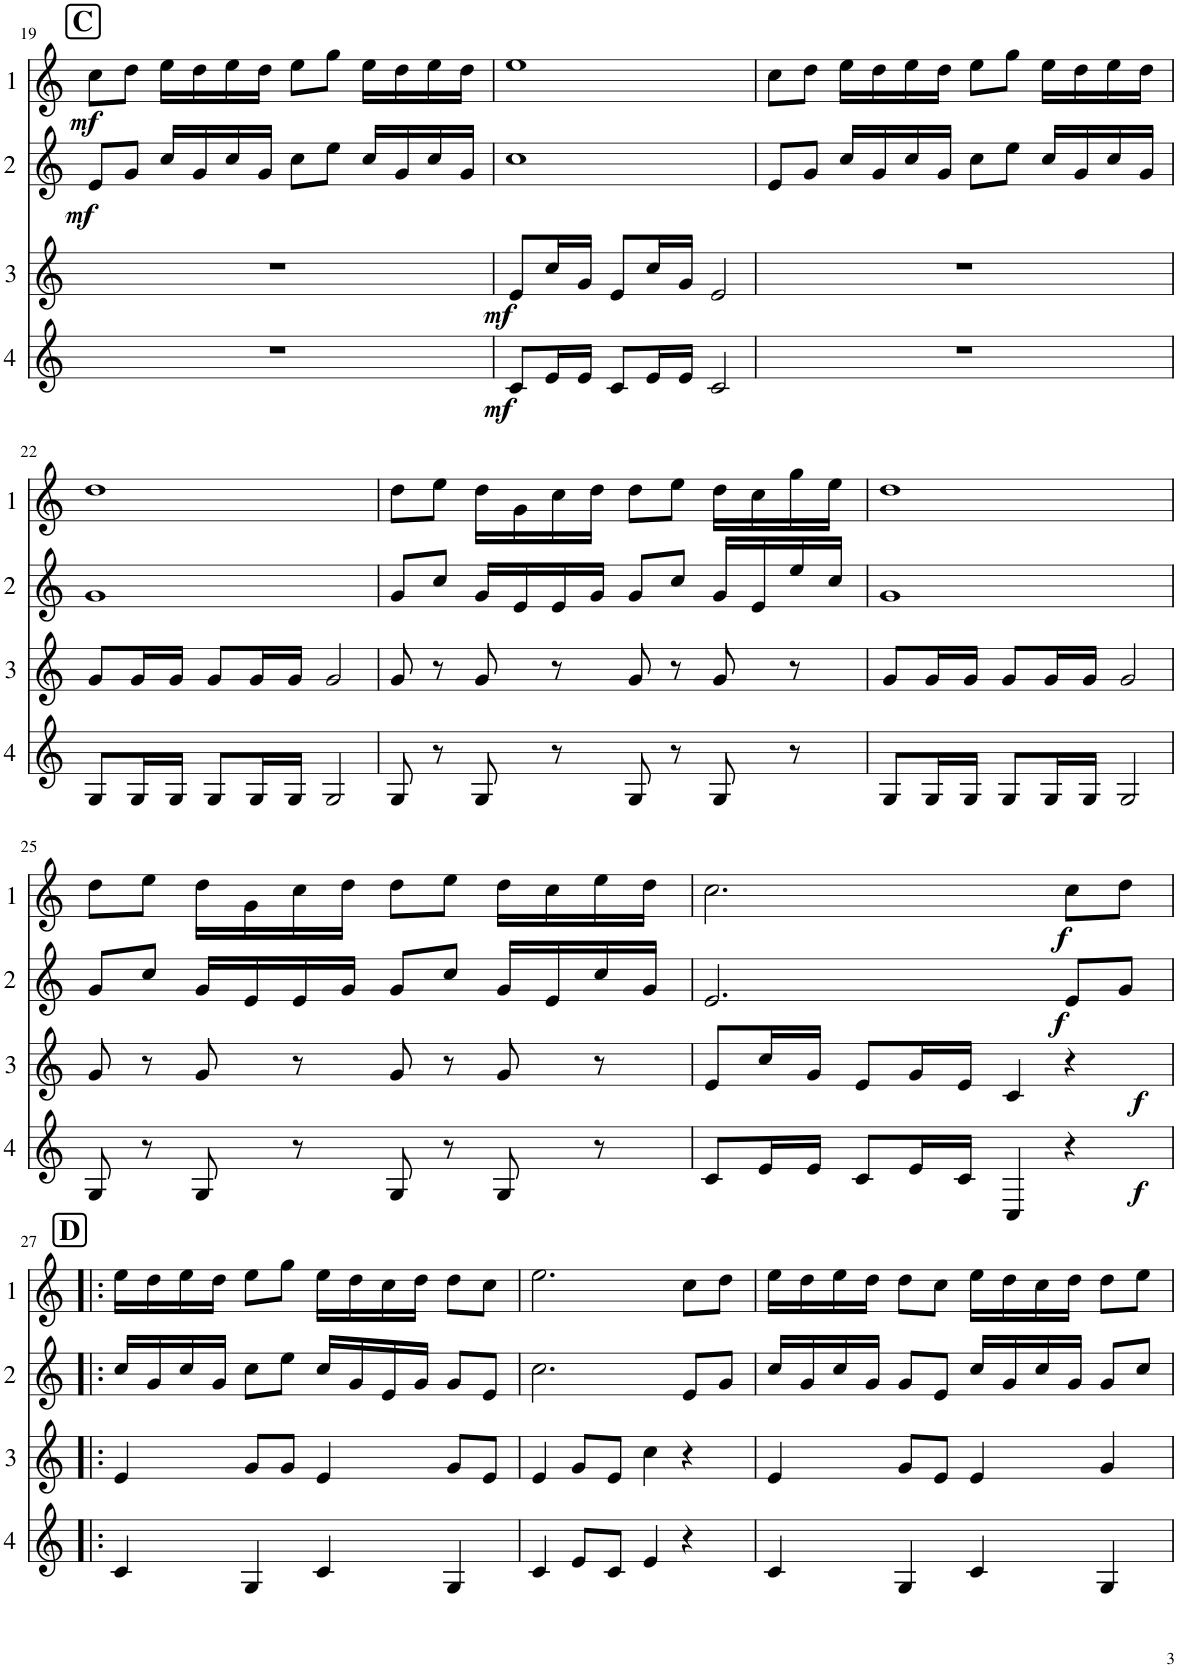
**kern	**dynam	**kern	**dynam	**kern	**dynam	**kern	**dynam
*part4	*part4	*part3	*part3	*part2	*part2	*part1	*part1
*staff4	*staff4	*staff3	*staff3	*staff2	*staff2	*staff1	*staff1
*I"Cor 4	*	*I"Cor 3	*	*I"Cor 2	*	*I"Cor 1	*
!!LO:PB:g=z
*clefG2	*	*clefG2	*	*clefG2	*	*clefG2	*
*Trd4c7	*	*Trd4c7	*	*Trd4c7	*	*Trd4c7	*
*k[]	*	*k[]	*	*k[]	*	*k[]	*
*M4/4	*	*M4/4	*	*M4/4	*	*M4/4	*
!!LO:REH:place=s1:a:B:cj:fs=14:t=C
=19	=19	=19	=19	=19	=19	=19	=19
!	!	!	!	!	!LO:DY:b	!	!LO:DY:b
1r	.	1r	.	8e/L	mf	8cc\L	mf
.	.	.	.	8g/J	.	8dd\J	.
.	.	.	.	16cc/LL	.	16ee\LL	.
.	.	.	.	16g/	.	16dd\	.
.	.	.	.	16cc/	.	16ee\	.
.	.	.	.	16g/JJ	.	16dd\JJ	.
.	.	.	.	8cc\L	.	8ee\L	.
.	.	.	.	8ee\J	.	8gg\J	.
.	.	.	.	16cc/LL	.	16ee\LL	.
.	.	.	.	16g/	.	16dd\	.
.	.	.	.	16cc/	.	16ee\	.
.	.	.	.	16g/JJ	.	16dd\JJ	.
=20	=20	=20	=20	=20	=20	=20	=20
!	!LO:DY:b	!	!LO:DY:b	!	!	!	!
8c/L	mf	8e/L	mf	1cc	.	1ee	.
16e/L	.	16cc/L	.	.	.	.	.
16e/JJ	.	16g/JJ	.	.	.	.	.
8c/L	.	8e/L	.	.	.	.	.
16e/L	.	16cc/L	.	.	.	.	.
16e/JJ	.	16g/JJ	.	.	.	.	.
2c/	.	2e/	.	.	.	.	.
=21	=21	=21	=21	=21	=21	=21	=21
1r	.	1r	.	8e/L	.	8cc\L	.
.	.	.	.	8g/J	.	8dd\J	.
.	.	.	.	16cc/LL	.	16ee\LL	.
.	.	.	.	16g/	.	16dd\	.
.	.	.	.	16cc/	.	16ee\	.
.	.	.	.	16g/JJ	.	16dd\JJ	.
.	.	.	.	8cc\L	.	8ee\L	.
.	.	.	.	8ee\J	.	8gg\J	.
.	.	.	.	16cc/LL	.	16ee\LL	.
.	.	.	.	16g/	.	16dd\	.
.	.	.	.	16cc/	.	16ee\	.
.	.	.	.	16g/JJ	.	16dd\JJ	.
!!LO:LB:g=z
=22	=22	=22	=22	=22	=22	=22	=22
8G/L	.	8g/L	.	1g	.	1dd	.
16G/L	.	16g/L	.	.	.	.	.
16G/JJ	.	16g/JJ	.	.	.	.	.
8G/L	.	8g/L	.	.	.	.	.
16G/L	.	16g/L	.	.	.	.	.
16G/JJ	.	16g/JJ	.	.	.	.	.
2G/	.	2g/	.	.	.	.	.
=23	=23	=23	=23	=23	=23	=23	=23
8G/	.	8g/	.	8g/L	.	8dd\L	.
8r	.	8r	.	8cc/J	.	8ee\J	.
8G/	.	8g/	.	16g/LL	.	16dd\LL	.
.	.	.	.	16e/	.	16g\	.
8r	.	8r	.	16e/	.	16cc\	.
.	.	.	.	16g/JJ	.	16dd\JJ	.
8G/	.	8g/	.	8g/L	.	8dd\L	.
8r	.	8r	.	8cc/J	.	8ee\J	.
8G/	.	8g/	.	16g/LL	.	16dd\LL	.
.	.	.	.	16e/	.	16cc\	.
8r	.	8r	.	16ee/	.	16gg\	.
.	.	.	.	16cc/JJ	.	16ee\JJ	.
=24	=24	=24	=24	=24	=24	=24	=24
8G/L	.	8g/L	.	1g	.	1dd	.
16G/L	.	16g/L	.	.	.	.	.
16G/JJ	.	16g/JJ	.	.	.	.	.
8G/L	.	8g/L	.	.	.	.	.
16G/L	.	16g/L	.	.	.	.	.
16G/JJ	.	16g/JJ	.	.	.	.	.
2G/	.	2g/	.	.	.	.	.
!!LO:LB:g=z
=25	=25	=25	=25	=25	=25	=25	=25
8G/	.	8g/	.	8g/L	.	8dd\L	.
8r	.	8r	.	8cc/J	.	8ee\J	.
8G/	.	8g/	.	16g/LL	.	16dd\LL	.
.	.	.	.	16e/	.	16g\	.
8r	.	8r	.	16e/	.	16cc\	.
.	.	.	.	16g/JJ	.	16dd\JJ	.
8G/	.	8g/	.	8g/L	.	8dd\L	.
8r	.	8r	.	8cc/J	.	8ee\J	.
8G/	.	8g/	.	16g/LL	.	16dd\LL	.
.	.	.	.	16e/	.	16cc\	.
8r	.	8r	.	16cc/	.	16ee\	.
.	.	.	.	16g/JJ	.	16dd\JJ	.
=26	=26	=26	=26	=26	=26	=26	=26
8c/L	.	8e/L	.	2.e/	.	2.cc\	.
16e/L	.	16cc/L	.	.	.	.	.
16e/JJ	.	16g/JJ	.	.	.	.	.
8c/L	.	8e/L	.	.	.	.	.
16e/L	.	16g/L	.	.	.	.	.
16c/JJ	.	16e/JJ	.	.	.	.	.
4C/	.	4c/	.	.	.	.	.
!	!LO:DY:b	!	!LO:DY:b	!	!LO:DY:b	!	!LO:DY:b
4r	f	4r	f	8e/L	f	8cc\L	f
.	.	.	.	8g/J	.	8dd\J	.
!!LO:LB:g=z
!!LO:REH:place=s1:a:B:cj:fs=14:t=D
=27!|:	=27!|:	=27!|:	=27!|:	=27!|:	=27!|:	=27!|:	=27!|:
4c/	.	4e/	.	16cc/LL	.	16ee\LL	.
.	.	.	.	16g/	.	16dd\	.
.	.	.	.	16cc/	.	16ee\	.
.	.	.	.	16g/JJ	.	16dd\JJ	.
4G/	.	8g/L	.	8cc\L	.	8ee\L	.
.	.	8g/J	.	8ee\J	.	8gg\J	.
4c/	.	4e/	.	16cc/LL	.	16ee\LL	.
.	.	.	.	16g/	.	16dd\	.
.	.	.	.	16e/	.	16cc\	.
.	.	.	.	16g/JJ	.	16dd\JJ	.
4G/	.	8g/L	.	8g/L	.	8dd\L	.
.	.	8e/J	.	8e/J	.	8cc\J	.
=28	=28	=28	=28	=28	=28	=28	=28
4c/	.	4e/	.	2.cc\	.	2.ee\	.
8e/L	.	8g/L	.	.	.	.	.
8c/J	.	8e/J	.	.	.	.	.
4e/	.	4cc\	.	.	.	.	.
4r	.	4r	.	8e/L	.	8cc\L	.
.	.	.	.	8g/J	.	8dd\J	.
=29	=29	=29	=29	=29	=29	=29	=29
4c/	.	4e/	.	16cc/LL	.	16ee\LL	.
.	.	.	.	16g/	.	16dd\	.
.	.	.	.	16cc/	.	16ee\	.
.	.	.	.	16g/JJ	.	16dd\JJ	.
4G/	.	8g/L	.	8g/L	.	8dd\L	.
.	.	8e/J	.	8e/J	.	8cc\J	.
4c/	.	4e/	.	16cc/LL	.	16ee\LL	.
.	.	.	.	16g/	.	16dd\	.
.	.	.	.	16cc/	.	16cc\	.
.	.	.	.	16g/JJ	.	16dd\JJ	.
4G/	.	4g/	.	8g/L	.	8dd\L	.
.	.	.	.	8cc/J	.	8ee\J	.
=	=	=	=	=	=	=	=
*-	*-	*-	*-	*-	*-	*-	*-
